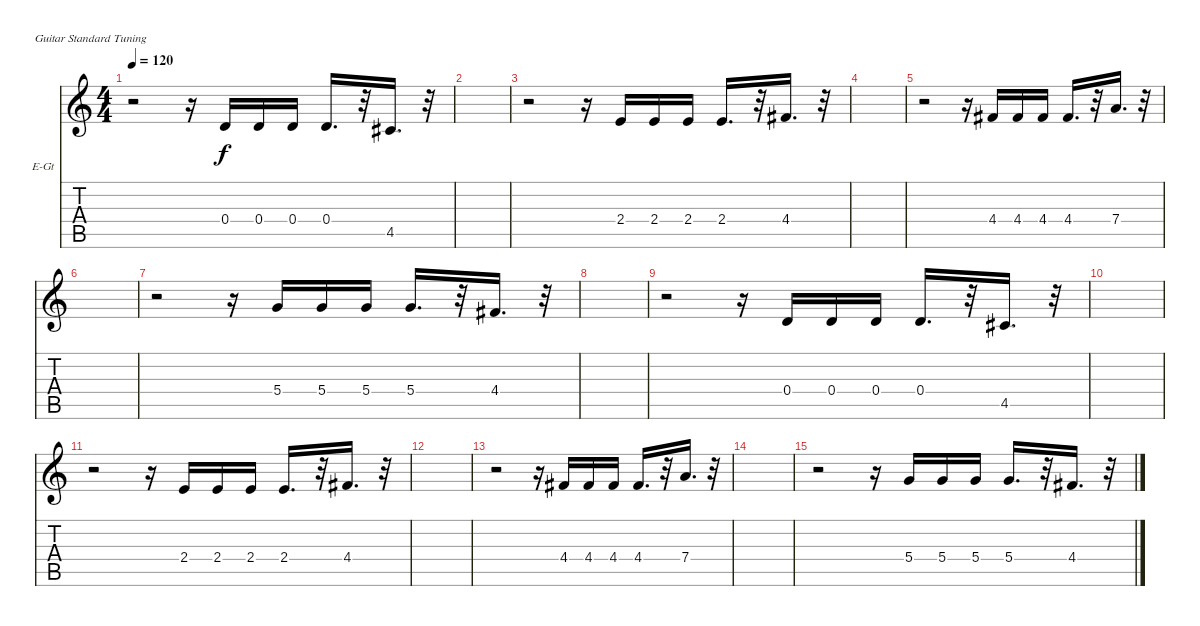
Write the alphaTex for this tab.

\defaultSystemsLayout 4
\bracketExtendMode nobrackets
\firstSystemTrackNameOrientation horizontal
\otherSystemsTrackNameOrientation horizontal
\track ("Electric Guitar" "E-Gt") {instrument electricguitarclean}
\staff {score tabs}
\tuning (E4 B3 G3 D3 A2 E2)
\ts (4 4)
\tempo 120
\clef g2
\ks c
r.2{dy f} r.16 0.4.16 0.4.16 0.4.16 0.4.16{d} r.32 4.5.16{d} r.32 |
|
r.2 r.16 2.4.16 2.4.16 2.4.16 2.4.16{d} r.32 4.4.16{d} r.32 |
|
r.2 r.16 4.4.16 4.4.16 4.4.16 4.4.16{d} r.32 7.4.16{d} r.32 |
|
r.2 r.16 5.4.16 5.4.16 5.4.16 5.4.16{d} r.32 4.4.16{d} r.32 |
|
r.2 r.16 0.4.16 0.4.16 0.4.16 0.4.16{d} r.32 4.5.16{d} r.32 |
|
r.2 r.16 2.4.16 2.4.16 2.4.16 2.4.16{d} r.32 4.4.16{d} r.32 |
|
r.2 r.16 4.4.16 4.4.16 4.4.16 4.4.16{d} r.32 7.4.16{d} r.32 |
|
r.2 r.16 5.4.16 5.4.16 5.4.16 5.4.16{d} r.32 4.4.16{d} r.32
